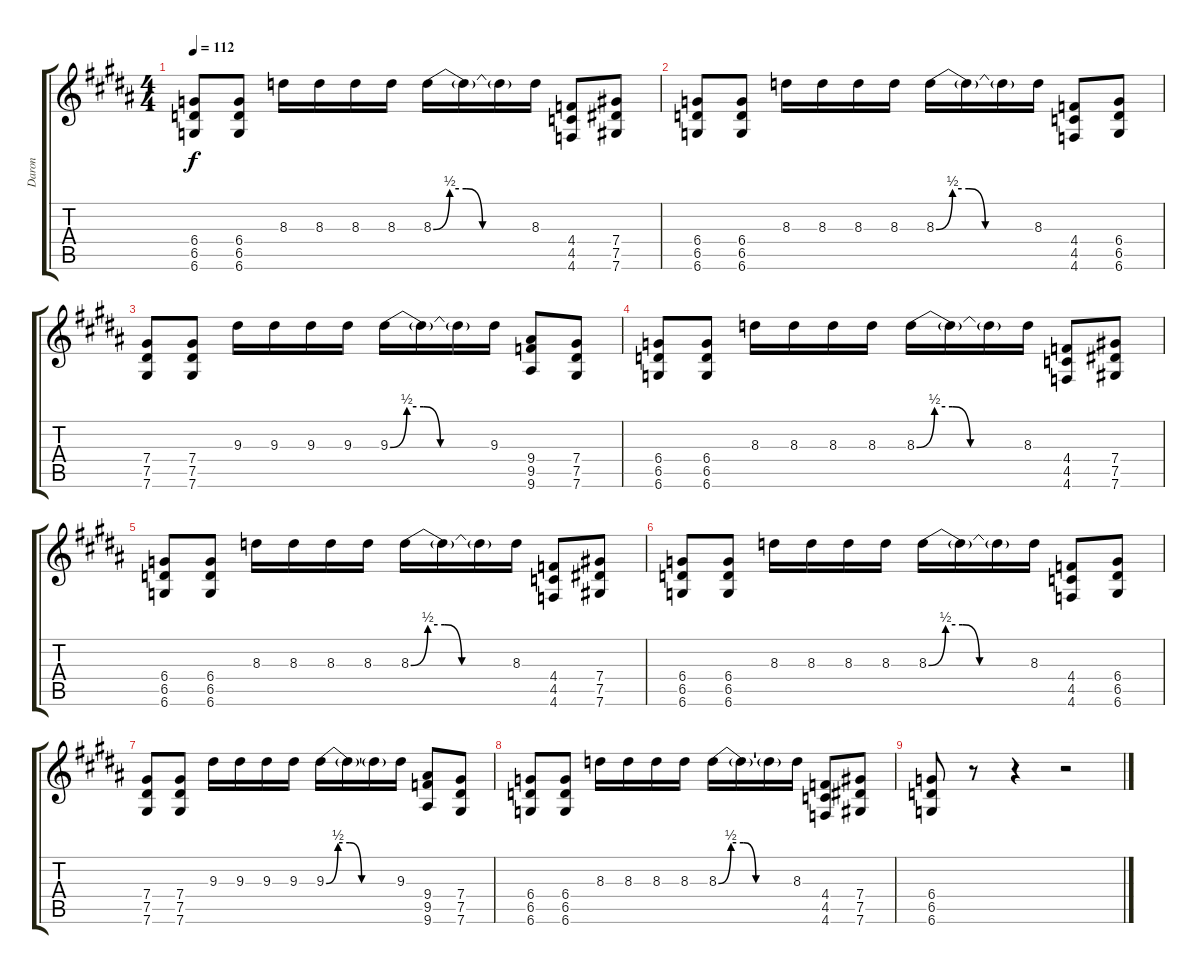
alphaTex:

\track ("Daron" "Daron") {instrument overdrivenguitar}
\staff {score tabs}
\tuning (Eb4 Bb3 Gb3 Db3 Ab2 Db2) {hide}
\ts (4 4)
\tempo 112
\clef g2
\ks b
(6.4 6.5 6.6).8{dy f} (6.4 6.5 6.6).8 8.3.16 8.3.16 8.3.16 8.3.16 8.3{be (custom 0 0 10 2 20 2 30 0 60 0)}.16 8.3{t}.16 8.3{t}.16 8.3.16 (4.4 4.5 4.6).8 (7.4 7.5 7.6).8 |
(6.4 6.5 6.6).8 (6.4 6.5 6.6).8 8.3.16 8.3.16 8.3.16 8.3.16 8.3{be (custom 0 0 10 2 20 2 30 0 60 0)}.16 8.3{t}.16 8.3{t}.16 8.3.16 (4.4 4.5 4.6).8 (6.4 6.5 6.6).8 |
(7.4 7.5 7.6).8 (7.4 7.5 7.6).8 9.3.16 9.3.16 9.3.16 9.3.16 9.3{be (custom 0 0 10 2 20 2 30 0 60 0)}.16 9.3{t}.16 9.3{t}.16 9.3.16 (9.4 9.5 9.6).8 (7.4 7.5 7.6).8 |
(6.4 6.5 6.6).8 (6.4 6.5 6.6).8 8.3.16 8.3.16 8.3.16 8.3.16 8.3{be (custom 0 0 10 2 20 2 30 0 60 0)}.16 8.3{t}.16 8.3{t}.16 8.3.16 (4.4 4.5 4.6).8 (7.4 7.5 7.6).8 |
(6.4 6.5 6.6).8 (6.4 6.5 6.6).8 8.3.16 8.3.16 8.3.16 8.3.16 8.3{be (custom 0 0 10 2 20 2 30 0 60 0)}.16 8.3{t}.16 8.3{t}.16 8.3.16 (4.4 4.5 4.6).8 (7.4 7.5 7.6).8 |
(6.4 6.5 6.6).8 (6.4 6.5 6.6).8 8.3.16 8.3.16 8.3.16 8.3.16 8.3{be (custom 0 0 10 2 20 2 30 0 60 0)}.16 8.3{t}.16 8.3{t}.16 8.3.16 (4.4 4.5 4.6).8 (6.4 6.5 6.6).8 |
(7.4 7.5 7.6).8 (7.4 7.5 7.6).8 9.3.16 9.3.16 9.3.16 9.3.16 9.3{be (custom 0 0 10 2 20 2 30 0 60 0)}.16 9.3{t}.16 9.3{t}.16 9.3.16 (9.4 9.5 9.6).8 (7.4 7.5 7.6).8 |
(6.4 6.5 6.6).8 (6.4 6.5 6.6).8 8.3.16 8.3.16 8.3.16 8.3.16 8.3{be (custom 0 0 10 2 20 2 30 0 60 0)}.16 8.3{t}.16 8.3{t}.16 8.3.16 (4.4 4.5 4.6).8 (7.4 7.5 7.6).8 |
(6.4 6.5 6.6).8 r.8 r.4 r.2
